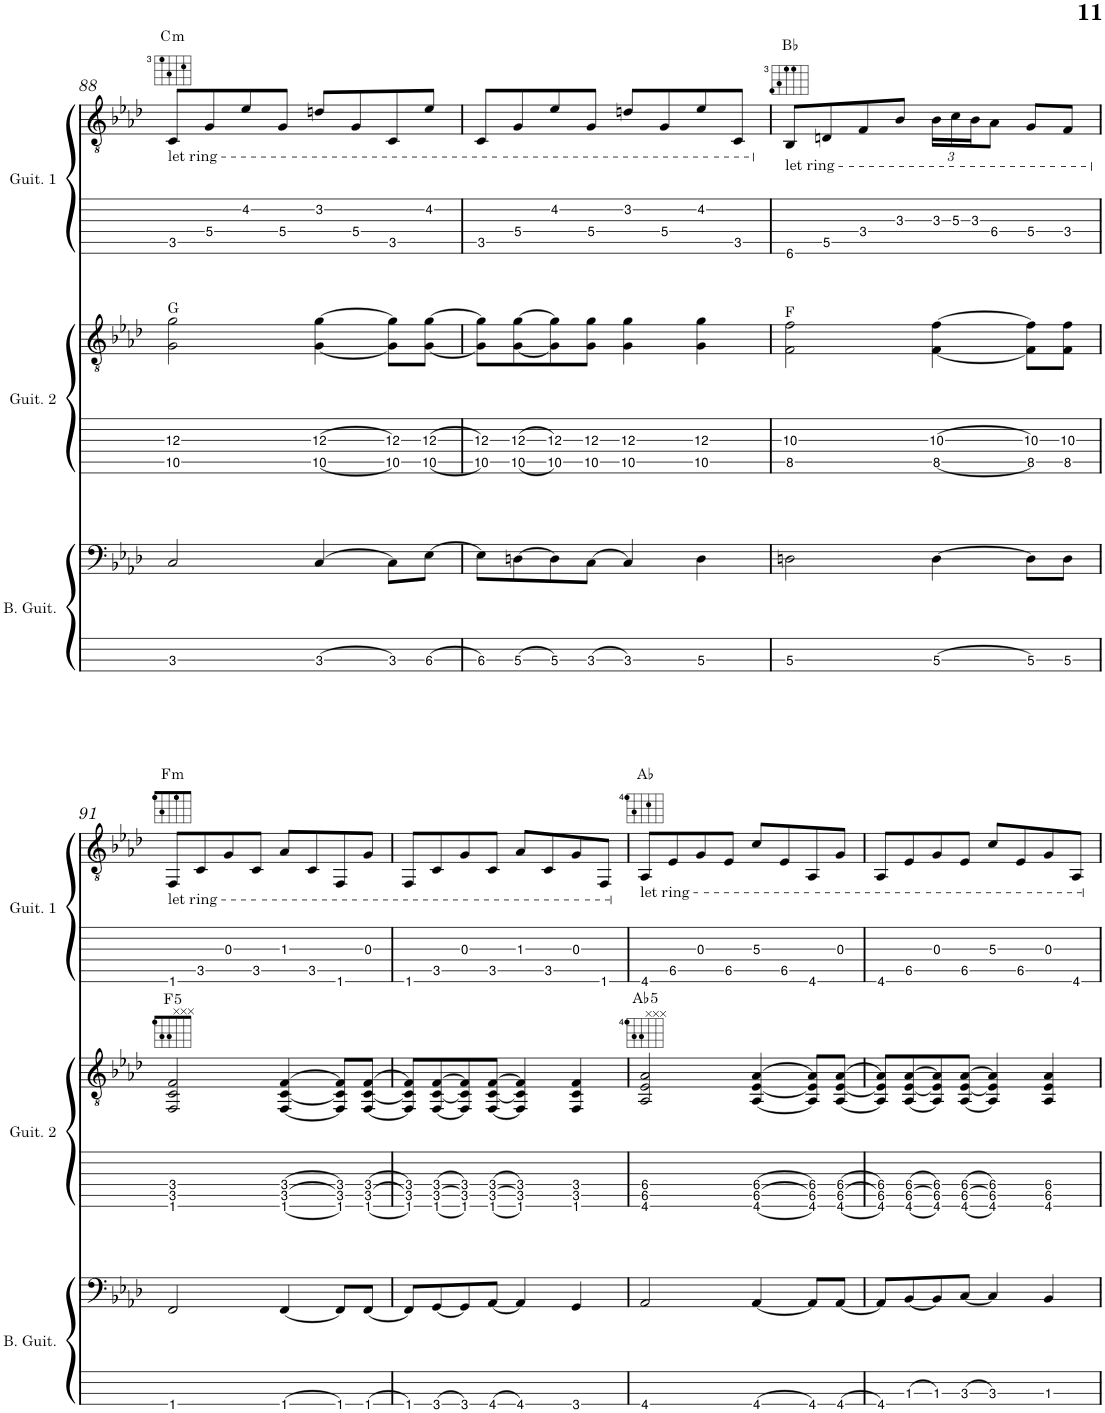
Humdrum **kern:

**kern	**kern	**kern	**kern	**harte	**kern	**kern	**harte
*part3	*part3	*part2	*part2	*part2	*part1	*part1	*part1
*staff6	*staff5	*staff4	*staff3	*	*staff2	*staff1	*
*I"Bass Guitar	*	*I"Guitar 2	*	*	*I"Guitar 1	*	*
*I'B. Guit.	*	*I'Guit. 2	*	*	*I'Guit. 1	*	*
!!LO:PB:g=z
*	*clefF4	*	*clefGv2	*	*	*clefGv2	*
*Trd7c12	*Trd7c12	*	*	*	*	*	*
*k[b-e-a-d-]	*k[b-e-a-d-]	*k[b-e-a-d-]	*k[b-e-a-d-]	*	*k[b-e-a-d-]	*k[b-e-a-d-]	*
*M4/4	*M4/4	*M4/4	*M4/4	*	*M4/4	*M4/4	*
=88	=88	=88	=88	=88	=88	=88	=88
!	!	!	!	!	!	!LO:TX:b:t=let ring	!
!	!	!	!LO:TX:a:t=G	!	!	!	!LO:H:kt=m
2C	2C/	2G 2g	2G\ 2g\	.	8CL	8C/L	C:min
.	.	.	.	.	8GJ	8G/	.
.	.	.	.	.	8e-L	8e-/	.
.	.	.	.	.	8GJ	8G/J	.
[4C	[4C/	[4G [4g	[4G\ [4g\	.	8dnL	8dn/L	.
.	.	.	.	.	8GJ	8G/	.
8CL]	8C\L]	8G]\ 8g]\L	8G\] 8g\]L	.	8CL	8C/	.
[8E-J	[8E-\J	[8G\ [8g\J	[8G\ [8g\J	.	8e-J	8e-/J	.
=89	=89	=89	=89	=89	=89	=89	=89
8E-L]	8E-\L]	8G]\ 8g]\L	8G\] 8g\]L	.	8CL	8C/L	.
[8DnJ	[8Dn\	[8G\ [8g\J	[8G\ [8g\	.	8GJ	8G/	.
8DL]	8D\]	8G]\ 8g]\L	8G\] 8g\]	.	8e-L	8e-/	.
[8CJ	[8C\J	8G\ 8g\J	8G\ 8g\J	.	8GJ	8G/J	.
4C]	4C/]	4G 4g	4G\ 4g\	.	8dnL	8dn/L	.
.	.	.	.	.	8GJ	8G/	.
4D	4D\	4G 4g	4G\ 4g\	.	8e-L	8e-/	.
.	.	.	.	.	8CJ	8C/J	.
=90	=90	=90	=90	=90	=90	=90	=90
!	!	!	!	!	!	!LO:TX:b:t=let ring	!
!	!	!	!LO:TX:a:t=F	!	!	!	!
2Dn	2Dn\	2F 2f	2F\ 2f\	.	8BB-L	8BB-/L	Bb:maj
.	.	.	.	.	8DnJ	8Dn/	.
.	.	.	.	.	8FL	8F/	.
.	.	.	.	.	8B-J	8B-/J	.
*	*	*	*	*	*Xbrackettup	*Xbrackettup	*
[4D	[4D\	[4F [4f	[4F\ [4f\	.	24B-LL	24B-\LL	.
.	.	.	.	.	24c	24c\	.
.	.	.	.	.	24B-J	24B-\J	.
.	.	.	.	.	8A-J	8A-\J	.
8DL]	8D\L]	8F]\ 8f]\L	8F\] 8f\]L	.	8GL	8G/L	.
8DJ	8D\J	8F\ 8f\J	8F\ 8f\J	.	8FJ	8F/J	.
!!LO:LB:g=z
=91	=91	=91	=91	=91	=91	=91	=91
!	!	!	!	!LO:H:kt=5	!	!LO:TX:b:t=let ring	!LO:H:kt=m
2FF	2FF/	2FF 2C 2F	2FF/ 2C/ 2F/	F:(1,5)	8FFL	8FF/L	F:min
.	.	.	.	.	8CJ	8C/	.
.	.	.	.	.	8GL	8G/	.
.	.	.	.	.	8CJ	8C/J	.
[4FF	[4FF/	[4FF [4C [4F	[4FF/ [4C/ [4F/	.	8A-L	8A-/L	.
.	.	.	.	.	8CJ	8C/	.
8FFL]	8FF/L]	8FF]\ 8C]\ 8F]\L	8FF/] 8C/] 8F/]L	.	8FFL	8FF/	.
[8FFJ	[8FF/J	[8FF\ [8C\ [8F\J	[8FF/ [8C/ [8F/J	.	8GJ	8G/J	.
=92	=92	=92	=92	=92	=92	=92	=92
8FFL]	8FF/L]	8FF]\ 8C]\ 8F]\L	8FF/] 8C/] 8F/]L	.	8FFL	8FF/L	.
[8GGJ	[8GG/	[8FF\ [8C\ [8F\J	[8FF/ [8C/ [8F/	.	8CJ	8C/	.
8GGL]	8GG/]	8FF]\ 8C]\ 8F]\L	8FF/] 8C/] 8F/]	.	8GL	8G/	.
[8AA-J	[8AA-/J	[8FF\ [8C\ [8F\J	[8FF/ [8C/ [8F/J	.	8CJ	8C/J	.
4AA-]	4AA-/]	4FF] 4C] 4F]	4FF/] 4C/] 4F/]	.	8A-L	8A-/L	.
.	.	.	.	.	8CJ	8C/	.
4GG	4GG/	4FF 4C 4F	4FF/ 4C/ 4F/	.	8GL	8G/	.
.	.	.	.	.	8FFJ	8FF/J	.
=93	=93	=93	=93	=93	=93	=93	=93
!	!	!	!	!LO:H:kt=5	!	!LO:TX:b:t=let ring	!
2AA-	2AA-/	2AA- 2E- 2A-	2AA-/ 2E-/ 2A-/	Ab:(1,5)	8AA-L	8AA-/L	Ab:maj
.	.	.	.	.	8E-J	8E-/	.
.	.	.	.	.	8GL	8G/	.
.	.	.	.	.	8E-J	8E-/J	.
[4AA-	[4AA-/	[4AA- [4E- [4A-	[4AA-/ [4E-/ [4A-/	.	8cL	8c/L	.
.	.	.	.	.	8E-J	8E-/	.
8AA-L]	8AA-/L]	8AA-]\ 8E-]\ 8A-]\L	8AA-/] 8E-/] 8A-/]L	.	8AA-L	8AA-/	.
[8AA-J	[8AA-/J	[8AA-\ [8E-\ [8A-\J	[8AA-/ [8E-/ [8A-/J	.	8GJ	8G/J	.
=94	=94	=94	=94	=94	=94	=94	=94
8AA-L]	8AA-/L]	8AA-]\ 8E-]\ 8A-]\L	8AA-/] 8E-/] 8A-/]L	.	8AA-L	8AA-/L	.
[8BB-J	[8BB-/	[8AA-\ [8E-\ [8A-\J	[8AA-/ [8E-/ [8A-/	.	8E-J	8E-/	.
8BB-L]	8BB-/]	8AA-]\ 8E-]\ 8A-]\L	8AA-/] 8E-/] 8A-/]	.	8GL	8G/	.
[8CJ	[8C/J	[8AA-\ [8E-\ [8A-\J	[8AA-/ [8E-/ [8A-/J	.	8E-J	8E-/J	.
4C]	4C/]	4AA-] 4E-] 4A-]	4AA-/] 4E-/] 4A-/]	.	8cL	8c/L	.
.	.	.	.	.	8E-J	8E-/	.
4BB-	4BB-/	4AA- 4E- 4A-	4AA-/ 4E-/ 4A-/	.	8GL	8G/	.
.	.	.	.	.	8AA-J	8AA-/J	.
=	=	=	=	=	=	=	=
*-	*-	*-	*-	*-	*-	*-	*-
